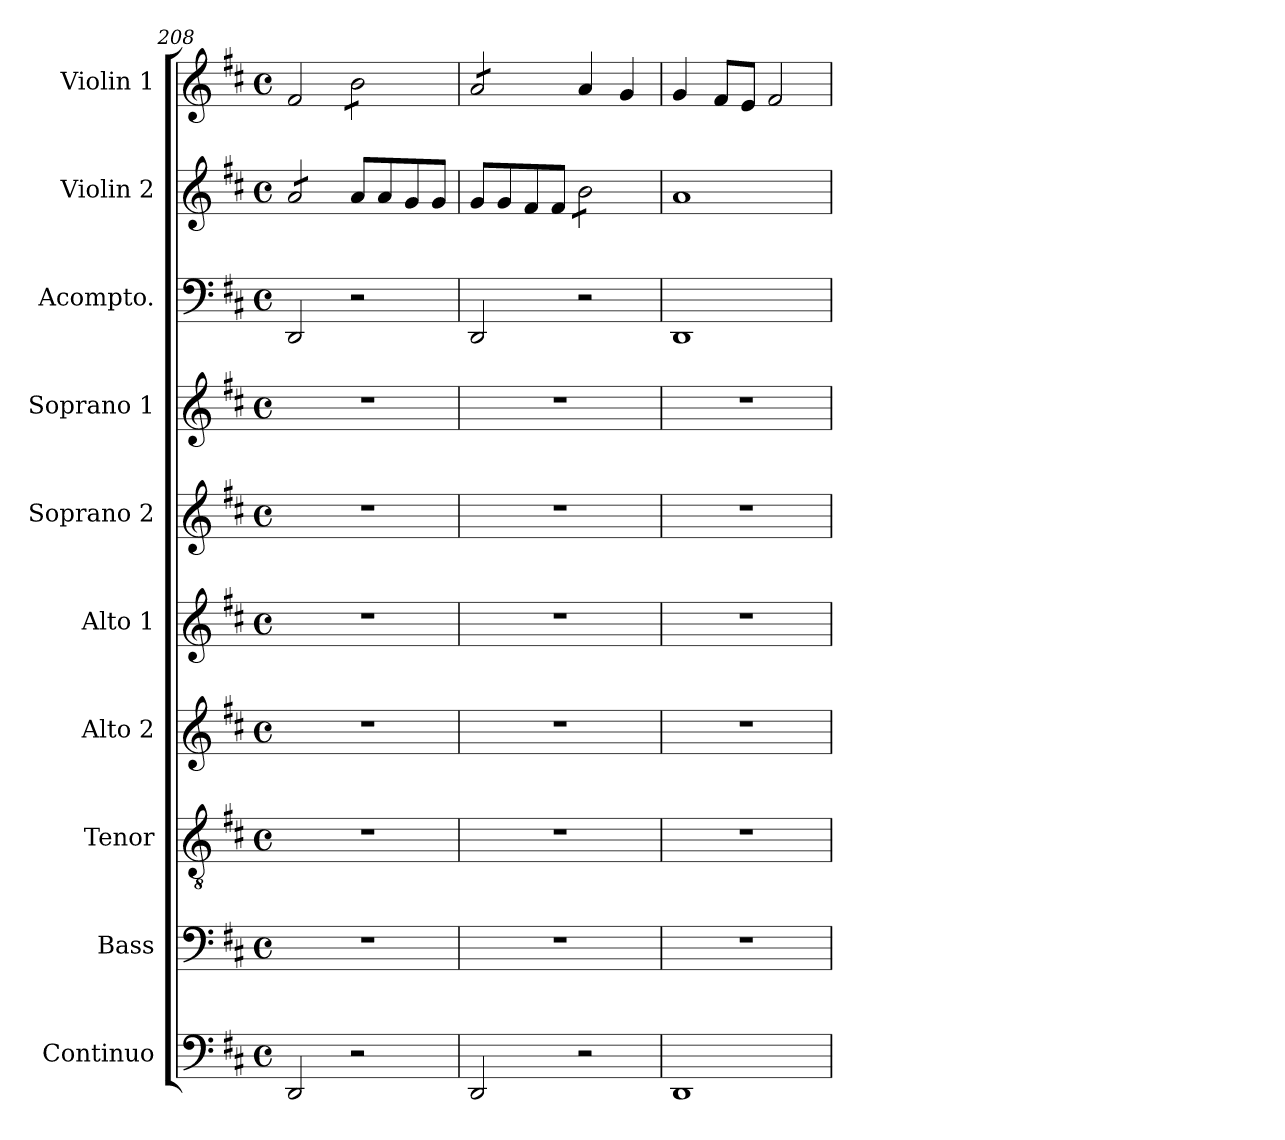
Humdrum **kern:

**kern	**kern	**kern	**kern	**kern	**kern	**kern	**kern	**kern	**kern
*part10	*part9	*part8	*part7	*part6	*part5	*part4	*part3	*part2	*part1
*staff10	*staff9	*staff8	*staff7	*staff6	*staff5	*staff4	*staff3	*staff2	*staff1
*I"Continuo	*I"Bass	*I"Tenor	*I"Alto 2	*I"Alto 1	*I"Soprano 2	*I"Soprano 1	*I"Acompto.	*I"Violin 2	*I"Violin 1
*I'Cont.	*I'B.	*I'T.	*I'A2.	*I'A1.	*I'S2.	*I'S1.	*I'Ac.	*I'Vln. 2	*I'Vln. 1
*clefF4	*clefF4	*clefGv2	*clefG2	*clefG2	*clefG2	*clefG2	*clefF4	*clefG2	*clefG2
*	*	*ITrd7c12	*	*	*	*	*	*	*
*k[f#c#]	*k[f#c#]	*k[f#c#]	*k[f#c#]	*k[f#c#]	*k[f#c#]	*k[f#c#]	*k[f#c#]	*k[f#c#]	*k[f#c#]
*D:	*D:	*D:	*D:	*D:	*D:	*D:	*D:	*D:	*D:
*M4/4	*M4/4	*M4/4	*M4/4	*M4/4	*M4/4	*M4/4	*M4/4	*M4/4	*M4/4
*met(c)	*met(c)	*met(c)	*met(c)	*met(c)	*met(c)	*met(c)	*met(c)	*met(c)	*met(c)
=208	=208	=208	=208	=208	=208	=208	=208	=208	=208
*	*	*	*	*	*	*	*	*tremolo	*
2DDi/	1r	1r	1r	1r	1r	1r	2DDi/	8ai/L	2f#i/
.	.	.	.	.	.	.	.	8ai/	.
.	.	.	.	.	.	.	.	8ai/	.
.	.	.	.	.	.	.	.	8ai/J	.
*	*	*	*	*	*	*	*	*Xtremolo	*
*	*	*	*	*	*	*	*	*	*tremolo
2r	.	.	.	.	.	.	2r	8ai/L	8bi\L
.	.	.	.	.	.	.	.	8ai/	8bi\
.	.	.	.	.	.	.	.	8gi/	8bi\
.	.	.	.	.	.	.	.	8gi/J	8bi\J
=209	=209	=209	=209	=209	=209	=209	=209	=209	=209
2DDi/	1r	1r	1r	1r	1r	1r	2DDi/	8gi/L	8ai/L
.	.	.	.	.	.	.	.	8gi/	8ai/
.	.	.	.	.	.	.	.	8f#i/	8ai/
.	.	.	.	.	.	.	.	8f#i/J	8ai/J
*	*	*	*	*	*	*	*	*	*Xtremolo
*	*	*	*	*	*	*	*	*tremolo	*
2r	.	.	.	.	.	.	2r	8bi\L	4ai/
.	.	.	.	.	.	.	.	8bi\	.
.	.	.	.	.	.	.	.	8bi\	4gi/
.	.	.	.	.	.	.	.	8bi\J	.
*	*	*	*	*	*	*	*	*Xtremolo	*
=210	=210	=210	=210	=210	=210	=210	=210	=210	=210
1DDi	1r	1r	1r	1r	1r	1r	1DDi	1ai	4gi/
.	.	.	.	.	.	.	.	.	8f#i/L
.	.	.	.	.	.	.	.	.	8ei/J
.	.	.	.	.	.	.	.	.	2f#i/
=	=	=	=	=	=	=	=	=	=
*-	*-	*-	*-	*-	*-	*-	*-	*-	*-
